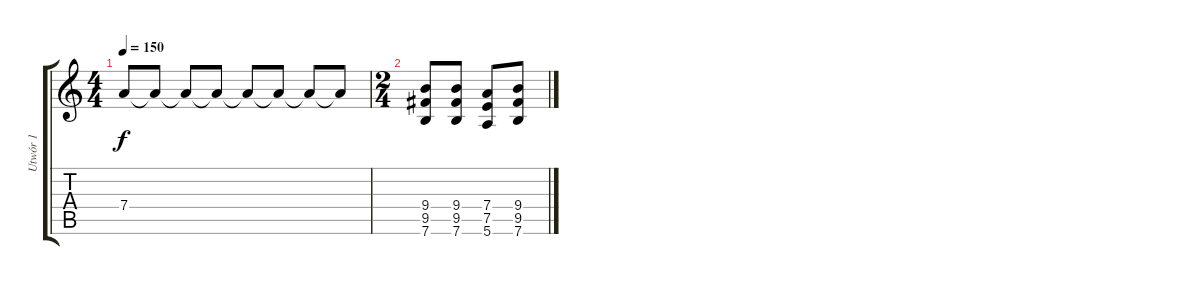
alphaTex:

\track ("Utwór 1" "Utwór 1") {instrument distortionguitar}
\staff {score tabs}
\tuning (E4 B3 G3 D3 A2 E2) {hide}
\ts (4 4)
\tempo 150
\clef g2
\ks c
7.4{t}.8{dy f} 7.4{t}.8 7.4{t}.8 7.4{t}.8 7.4{t}.8 7.4{t}.8 7.4{t}.8 7.4{t}.8 |
\ts (2 4)
(9.4 9.5 7.6).8 (9.4 9.5 7.6).8 (7.4 7.5 5.6).8 (9.4 9.5 7.6).8
